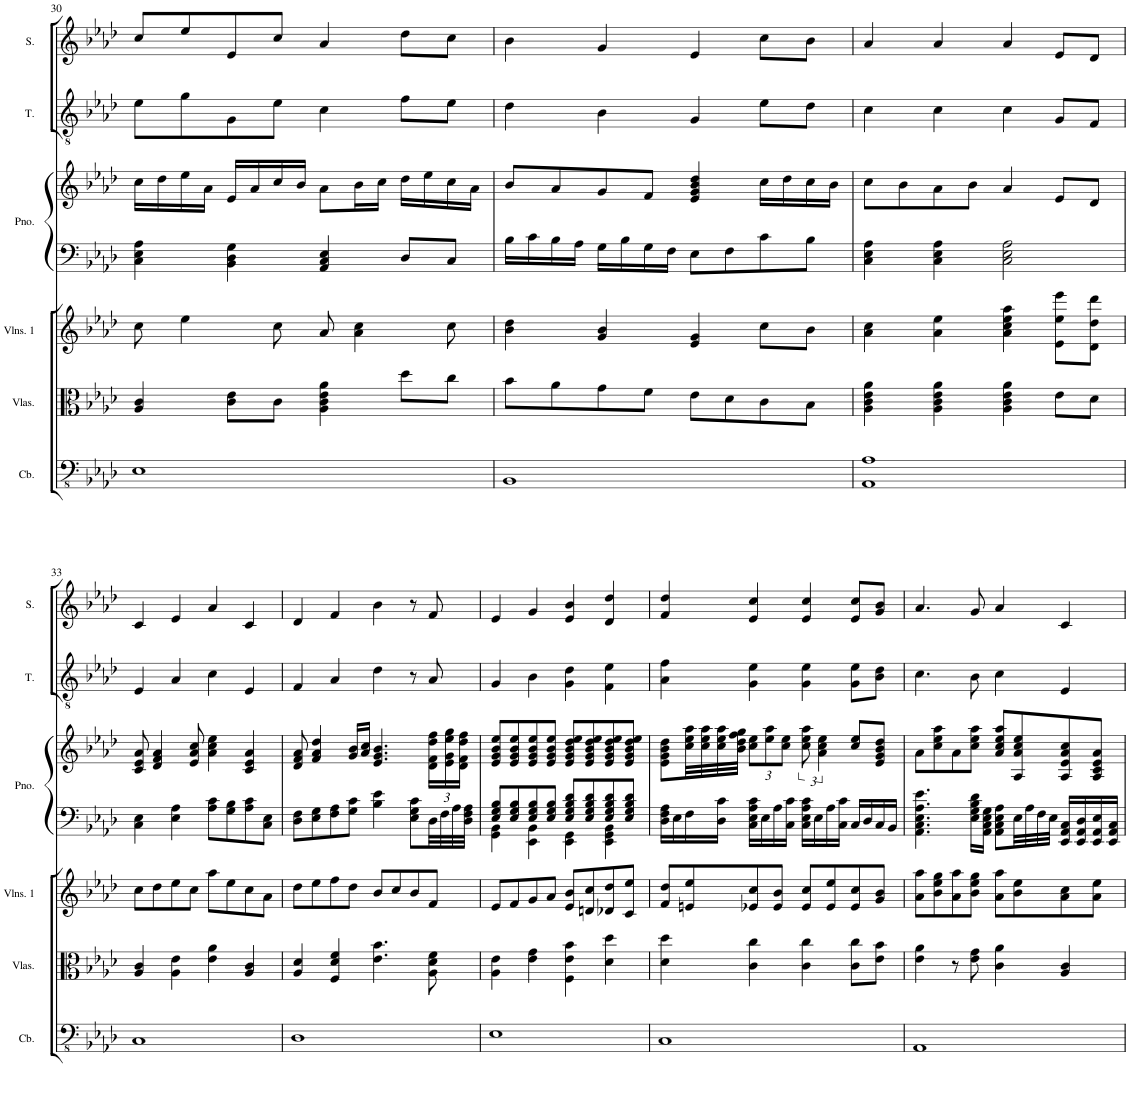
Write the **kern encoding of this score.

**kern	**kern	**kern	**kern	**kern	**kern	**kern
*part6	*part5	*part4	*part3	*part3	*part2	*part1
*staff7	*staff6	*staff5	*staff4	*staff3	*staff2	*staff1
*I"Contrabass	*I"Violas	*I"Violins 1	*I"Piano	*	*I"Tenor	*I"Soprano
*I'Cb.	*I'Vlas.	*I'Vlns. 1	*I'Pno.	*	*I'T.	*I'S.
!!LO:PB:g=z
*clefFv4	*clefC3	*clefG2	*clefF4	*clefG2	*clefGv2	*clefG2
*Trd7c12	*	*	*	*	*	*
*k[b-e-a-d-]	*k[b-e-a-d-]	*k[b-e-a-d-]	*k[b-e-a-d-]	*k[b-e-a-d-]	*k[b-e-a-d-]	*k[b-e-a-d-]
*M4/4	*M4/4	*M4/4	*M4/4	*M4/4	*M4/4	*M4/4
=30	=30	=30	=30	=30	=30	=30
1EE-	4A-/ 4c/	8cc\	4C\ 4E-\ 4A-\	16cc\LL	8e-\L	8cc/L
.	.	.	.	16dd-\	.	.
.	.	4ee-\	.	16ee-\	8g\	8ee-/
.	.	.	.	16a-\JJ	.	.
.	8c\ 8e-\L	.	4BB-\ 4D-\ 4G\	16e-/LL	8G\	8e-/
.	.	.	.	16a-/	.	.
.	8c\J	8cc\	.	16cc/	8e-\J	8cc/J
.	.	.	.	16b-/JJ	.	.
.	4A-\ 4c\ 4e-\ 4a-\	8a-/	4AA-/ 4C/ 4E-/	8a-\L	4c\	4a-/
.	.	4a-\ 4cc\	.	16b-\L	.	.
.	.	.	.	16cc\JJ	.	.
.	8dd-\L	.	8D-/L	16dd-\LL	8f\L	8dd-\L
.	.	.	.	16ee-\	.	.
.	8cc\J	8cc\	8C/J	16cc\	8e-\J	8cc\J
.	.	.	.	16a-\JJ	.	.
=31	=31	=31	=31	=31	=31	=31
1BBB-	8b-\L	4b-\ 4dd-\	16B-\LL	8b-/L	4d-\	4b-\
.	.	.	16c\	.	.	.
.	8a-\	.	16B-\	8a-/	.	.
.	.	.	16A-\JJ	.	.	.
.	8g\	4g/ 4b-/	16G\LL	8g/	4B-\	4g/
.	.	.	16B-\	.	.	.
.	8f\J	.	16G\	8f/J	.	.
.	.	.	16F\JJ	.	.	.
.	8e-\L	4e-/ 4g/	8E-\L	4e-/ 4g/ 4b-/ 4dd-/	4G/	4e-/
.	8d-\	.	8F\	.	.	.
.	8c\	8cc\L	8c\	16cc\LL	8e-\L	8cc\L
.	.	.	.	16dd-\	.	.
.	8B-\J	8b-\J	8B-\J	16cc\	8d-\J	8b-\J
.	.	.	.	16b-\JJ	.	.
=32	=32	=32	=32	=32	=32	=32
1AAA- 1AA-	4A-\ 4c\ 4e-\ 4a-\	4a-\ 4cc\	4C\ 4E-\ 4A-\	8cc\L	4c\	4a-/
.	.	.	.	8b-\	.	.
.	4A-\ 4c\ 4e-\ 4a-\	4a-\ 4ee-\	4C\ 4E-\ 4A-\	8a-\	4c\	4a-/
.	.	.	.	8b-\J	.	.
.	4A-\ 4c\ 4e-\ 4a-\	4a-\ 4cc\ 4ee-\ 4aa-\	2C\ 2E-\ 2A-\	4a-/	4c\	4a-/
.	8e-\L	8e-\ 8ee-\ 8eee-\L	.	8e-/L	8G/L	8e-/L
.	8d-\J	8d-\ 8dd-\ 8ddd-\J	.	8d-/J	8F/J	8d-/J
!!LO:LB:g=z
=33	=33	=33	=33	=33	=33	=33
1CC	4A-/ 4c/	8cc\L	4C\ 4E-\	8c/ 8e-/ 8a-/	4E-/	4c/
.	.	8dd-\	.	4d-/ 4f/ 4a-/	.	.
.	4A-\ 4e-\	8ee-\	4E-\ 4A-\	.	4A-/	4e-/
.	.	8cc\J	.	8e-/ 8a-/ 8cc/	.	.
.	4e-\ 4a-\	8aa-\L	8A-\ 8c\L	4a-\ 4cc\ 4ee-\	4c\	4a-/
.	.	8ee-\	8G\ 8B-\	.	.	.
.	4A-/ 4c/	8cc\	8A-\ 8c\	4c/ 4e-/ 4a-/	4E-/	4c/
.	.	8a-\J	8C\ 8E-\J	.	.	.
=34	=34	=34	=34	=34	=34	=34
1DD-	4A-/ 4d-/	8dd-\L	8D-\ 8F\L	8d-/ 8f/ 8a-/	4F/	4d-/
.	.	8ee-\	8E-\ 8G\	4f/ 4a-/ 4dd-/	.	.
.	4F/ 4d-/ 4f/	8ff\	8F\ 8A-\	.	4A-/	4f/
.	.	8dd-\J	8G\ 8c\J	16g/ 16b-/LL	.	.
.	.	.	.	16a-/ 16cc/JJ	.	.
.	4.e-\ 4.b-\	8b-/L	4B-\ 4e-\	4.e-/ 4.g/ 4.b-/	4d-\	4b-\
.	.	8cc/	.	.	.	.
.	.	8b-/	8E-\ 8G\ 8c\L	.	8r	8r
*	*	*	*	*Xbrackettup	*	*
.	8A-\ 8d-\ 8f\	8f/J	32D-\LL	24d-\ 24f\ 24dd-\ 24ff\LL	8A-/	8f/
.	.	.	32F\	.	.	.
.	.	.	.	24e-\ 24g\ 24ee-\ 24gg\	.	.
.	.	.	32A-\	.	.	.
.	.	.	.	24d-\ 24f\ 24dd-\ 24ff\JJ	.	.
.	.	.	32D-\ 32F\ 32A-\JJJ	.	.	.
=35	=35	=35	=35	=35	=35	=35
*	*	*	*^	*	*	*
1EE-	4A-\ 4e-\	8e-/L	8E-/ 8G/ 8B-/L	4GG\ 4BB-\	8e-/ 8g/ 8b-/ 8ee-/L	4G/	4e-/
.	.	8f/	8E-/ 8G/ 8B-/	.	8e-/ 8g/ 8b-/ 8ee-/	.	.
.	4e-\ 4g\	8g/	8E-/ 8G/ 8B-/	4EE-\ 4BB-\	8e-/ 8g/ 8b-/ 8ee-/	4B-\	4g/
.	.	8a-/J	8E-/ 8G/ 8B-/J	.	8e-/ 8g/ 8b-/ 8ee-/J	.	.
.	4F\ 4e-\ 4b-\	8e-/ 8b-/L	8E-/ 8G/ 8B-/ 8d-/L	4EE-\ 4GG\	8e-/ 8g/ 8b-/ 8dd-/ 8ee-/L	4G\ 4d-\	4e-/ 4b-/
.	.	8dn/ 8cc/	8E-/ 8G/ 8B-/ 8d-/	.	8e-/ 8g/ 8b-/ 8dd-/ 8ee-/	.	.
.	4d-\ 4dd-\	8d-X/ 8dd-/	8E-/ 8G/ 8B-/ 8d-/	4EE-\ 4GG\ 4BB-\	8e-/ 8g/ 8b-/ 8dd-/ 8ee-/	4F\ 4e-\	4d-/ 4dd-/
.	.	8c/ 8ee-/J	8E-/ 8G/ 8B-/ 8d-/J	.	8e-/ 8g/ 8b-/ 8dd-/ 8ee-/J	.	.
*	*	*	*v	*v	*	*	*
=36	=36	=36	=36	=36	=36	=36
1CC	4d-\ 4dd-\	8f/ 8dd-/L	16D-\ 16F\ 16A-\LL	8e-\ 8g\ 8b-\ 8dd-\L	4A-\ 4f\	4f/ 4dd-/
.	.	.	16E-\	.	.	.
.	.	8en/ 8ee-/	16F\	32cc\ 32ee-\ 32aa-\LL	.	.
.	.	.	.	32cc\ 32ee-\ 32aa-\	.	.
.	.	.	16D-\ 16c\JJ	32cc\ 32ee-\ 32aa-\	.	.
.	.	.	.	32b-\ 32dd-\ 32ff\ 32gg\JJJ	.	.
.	4c\ 4cc\	8e-X/ 8cc/	16C\ 16E-\ 16A-\ 16c\LL	12cc\ 12ee-\L	4G\ 4e-\	4e-/ 4cc/
.	.	.	16E-\	.	.	.
.	.	.	.	12ee-\ 12aa-\	.	.
.	.	8e-/ 8b-/J	16A-\	.	.	.
.	.	.	.	12cc\ 12ee-\J	.	.
.	.	.	16C\ 16c\JJ	.	.	.
*	*	*	*	*brackettup	*	*
.	4c\ 4cc\	8e-/ 8cc/L	16C\ 16E-\ 16A-\ 16c\LL	12cc\ 12ee-\ 12aa-\	4G\ 4e-\	4e-/ 4cc/
.	.	.	16E-\	.	.	.
.	.	.	.	6a-\ 6cc\ 6ee-\	.	.
.	.	8e-/ 8ee-/	16A-\	.	.	.
.	.	.	16C\ 16c\JJ	.	.	.
.	8c\ 8cc\L	8e-/ 8cc/	16C/LL	8cc/ 8ee-/L	8G\ 8e-\L	8e-/ 8cc/L
.	.	.	16D-/	.	.	.
.	8e-\ 8b-\J	8g/ 8b-/J	16C/	8e-/ 8g/ 8b-/ 8dd-/J	8B-\ 8d-\J	8g/ 8b-/J
.	.	.	16BB-/JJ	.	.	.
=37	=37	=37	=37	=37	=37	=37
1AAA-	4e-\ 4a-\	8a-\ 8aa-\L	4.AA-\ 4.C\ 4.E-\ 4.A-\ 4.e-\	8a-\L	4.c\	4.a-/
.	.	8b-\ 8ee-\ 8gg\	.	8cc\ 8ee-\ 8aa-\	.	.
.	8r	8a-\ 8aa-\	.	8a-\	.	.
.	8e-\ 8g\	8b-\ 8ee-\ 8gg\J	16E-\ 16G\ 16B-\ 16d-\LL	8cc\ 8ee-\ 8aa-\J	8B-\	8g/
.	.	.	16AA-\ 16C\ 16E-\ 16G\JJ	.	.	.
.	4c\ 4a-\	8a-\ 8aa-\L	8AA-\ 8C\ 8E-\ 8A-\L	8a-/ 8cc/ 8ee-/ 8aa-/L	4c\	4a-/
.	.	8b-\ 8ee-\	32E-\LL	8A-/ 8a-/ 8cc/ 8ee-/	.	.
.	.	.	32A-\	.	.	.
.	.	.	32F\	.	.	.
.	.	.	32E-\JJJ	.	.	.
.	4A-/ 4c/	8a-\ 8cc\	16EE-/ 16AA-/ 16C/LL	8A-/ 8e-/ 8a-/ 8cc/	4E-/	4c/
.	.	.	16EE-/ 16AA-/ 16D-/	.	.	.
.	.	8a-\ 8ee-\J	16EE-/ 16AA-/ 16E-/	8A-/ 8c/ 8e-/ 8a-/J	.	.
.	.	.	16EE-/ 16AA-/ 16C/JJ	.	.	.
=	=	=	=	=	=	=
*-	*-	*-	*-	*-	*-	*-
